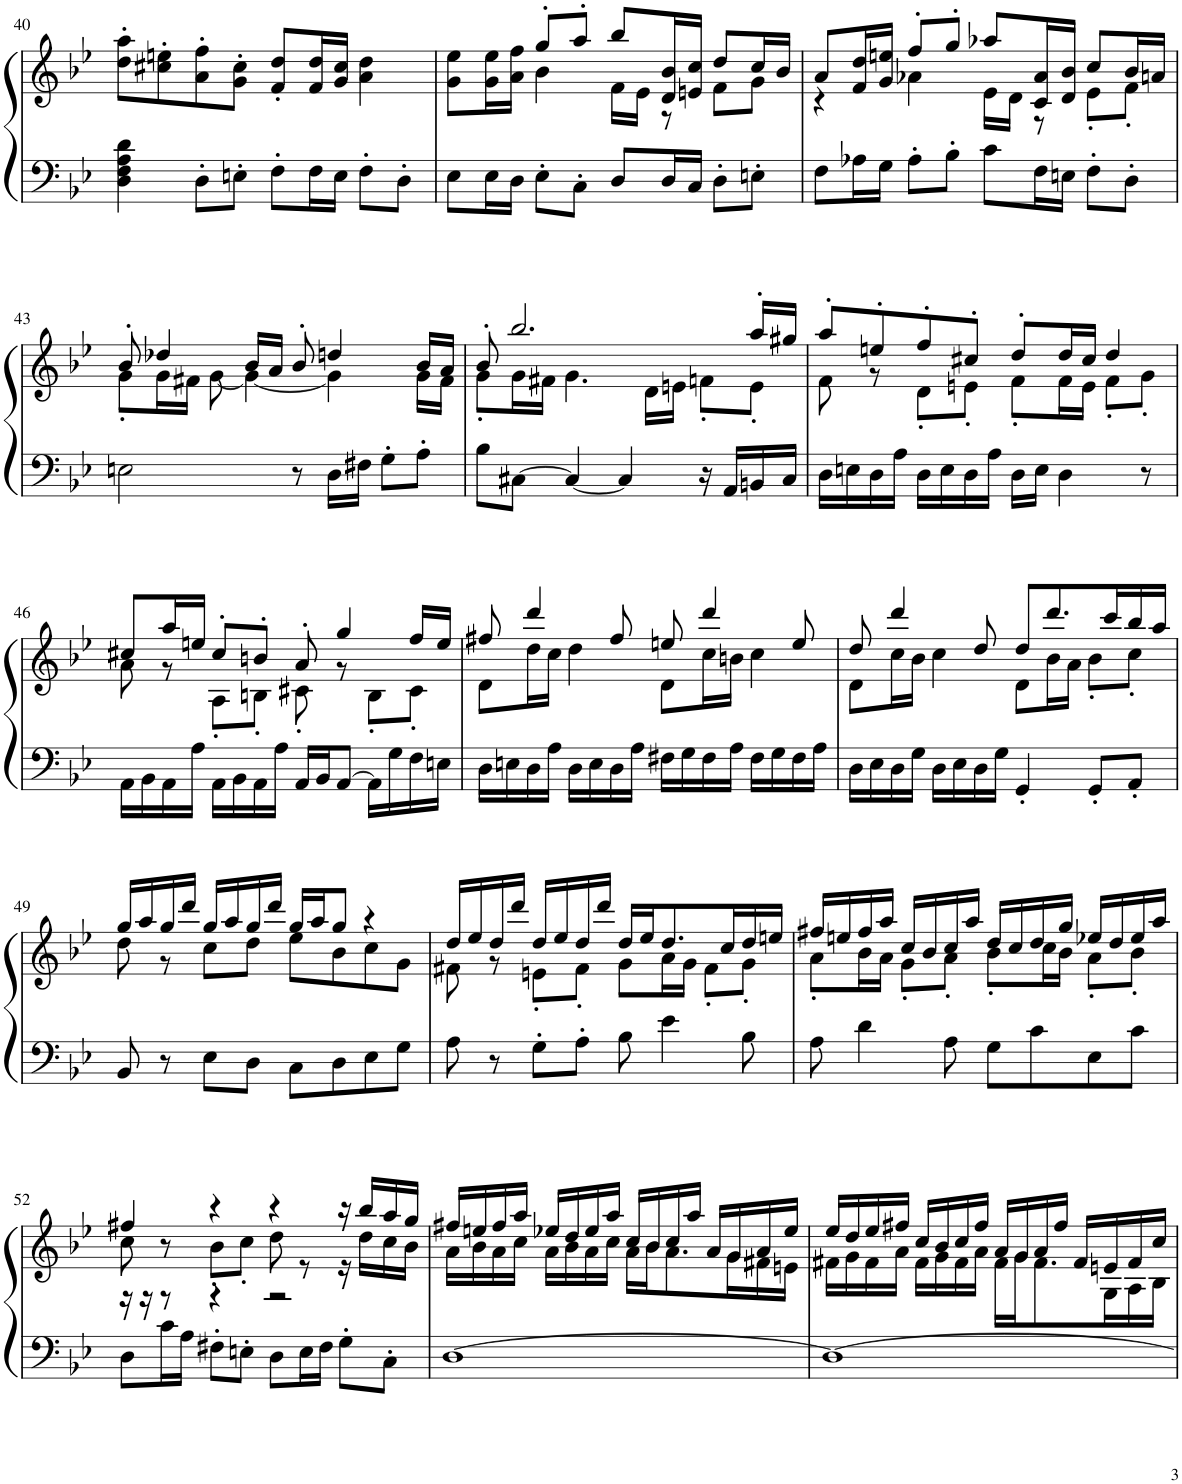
**kern	**kern
*part1	*part1
*staff2	*staff1
*I"Piano	*
*I'Pno.	*
!!LO:PB:g=z
*clefF4	*clefG2
*k[b-e-]	*k[b-e-]
*M4/4	*M4/4
=40	=40
4D\ 4F\ 4A\ 4d\	8dd\' 8aa\'L
.	8cc#X\' 8een\'
8D'\L	8a\' 8ff\'
8En'\J	8g\' 8cc#\'J
8F'\L	8f/' 8dd/'L
16F\L	16f/ 16dd/L
16E\JJ	16g/ 16cc#/JJ
8F'\L	4a\ 4dd\
8D'\J	.
=41	=41
*	*^
8E-\L	8g\ 8ee-\L	4ryy
16E-\L	16g\ 16ee-\L	.
16D\JJ	16a\ 16ff\JJ	.
8E-'\L	8gg'/L	4b-\
8C'\J	8aa'/J	.
8D/L	8bb-/L	16f\LL
.	.	16e-\JJ
16D/L	16d/ 16b-/L	8r
16C/JJ	16en/ 16cc/JJ	.
8D'\L	8dd/L	8f\L
8En'\J	16cc/L	8g\J
.	16b-/JJ	.
=42	=42	=42
8F\L	8a/L	4r
16A-X\L	16f/ 16dd/L	.
16G\JJ	16g/ 16een/JJ	.
8A-'\L	8ff'/L	4a-X\
8B-'\J	8gg'/J	.
8c\L	8aa-X/L	16e-\LL
.	.	16d\JJ
16F\L	16c/ 16a-/L	8r
16En\JJ	16d/ 16b-/JJ	.
8F'\L	8cc/L	8e-'\L
8D'\J	16b-/L	8f'\J
.	16an/JJ	.
!!LO:LB:g=z	!!
=43	=43	=43
2En\	8b-'/	8g'\L
.	4dd-X/	16g\L
.	.	16f#X\JJ
.	.	[8g\
.	16b-/LL	4g\_
.	16a/JJ	.
8r	8b-'/	.
16D\LL	4ddn/	4g\]
16F#X\JJ	.	.
8G'\L	.	.
8A'\J	16b-/LL	16g\LL
.	16a/JJ	16f#\JJ
=44	=44	=44
8B-\L	8b-'/	8g'\L
[8C#X\J	2.bb-/	16g\L
.	.	16f#X\JJ
4C#/_	.	4.g\
4C#/]	.	.
.	.	16d\LL
.	.	16en\JJ
16r	.	8fn'\L
16AA/LL	.	.
16BBn/	16aa'/LL	8e'\J
16C#/JJ	16gg#X/JJ	.
=45	=45	=45
16D\LL	8aa'/L	8f\
16En\	.	.
16D\	8een'/	8r
16A\JJ	.	.
16D\LL	8ff'/	8d'\L
16E\	.	.
16D\	8cc#X'/J	8en'\J
16A\JJ	.	.
16D\LL	8dd'/L	8f'\L
16E\JJ	.	.
4D\	16dd/L	16f\L
.	16cc#/JJ	16e\JJ
.	4dd/	8f'\L
8r	.	8g'\J
!!LO:LB:g=z	!!
=46	=46	=46
16AA\LL	8cc#X/L	8a\
16BB-\	.	.
16AA\	16aa/L	8r
16A\JJ	16een/JJ	.
16AA\LL	8cc#'/L	8A'\L
16BB-\	.	.
16AA\	8bn'/J	8Bn'\J
16A\JJ	.	.
16AA/LL	8a'/	8c#X'\
16BB-/J	.	.
[8AA/J	4gg/	8r
16AA\LL]	.	8B'\L
16G\	.	.
16F\	16ff/LL	8c#'\J
16En\JJ	16ee/JJ	.
=47	=47	=47
16D\LL	8ff#X/	8d\L
16En\	.	.
16D\	4ddd/	16dd\L
16A\JJ	.	16cc\JJ
16D\LL	.	4dd\
16E\	.	.
16D\	8ff#/	.
16A\JJ	.	.
16F#X\LL	8een/	8d\L
16G\	.	.
16F#\	4ddd/	16cc\L
16A\JJ	.	16bn\JJ
16F#\LL	.	4cc\
16G\	.	.
16F#\	8ee/	.
16A\JJ	.	.
=48	=48	=48
16D\LL	8dd/	8d\L
16E-\	.	.
16D\	4ddd/	16cc\L
16G\JJ	.	16b-\JJ
16D\LL	.	4cc\
16E-\	.	.
16D\	8dd/	.
16G\JJ	.	.
4GG'/	8dd/L	8d\L
.	8.ddd/	16b-\L
.	.	16a\JJ
8GG'/L	.	8b-'\L
.	16ccc/L	.
8AA'/J	16bb-/	8cc'\J
.	16aa/JJ	.
!!LO:LB:g=z	!!
=49	=49	=49
8BB-/	16gg/LL	8dd\
.	16aa/	.
8r	16gg/	8r
.	16ddd/JJ	.
8E-\L	16gg/LL	8cc\L
.	16aa/	.
8D\J	16gg/	8dd\J
.	16ddd/JJ	.
8C\L	16gg/LL	8ee-\L
.	16aa/J	.
8D\	8gg/J	8b-\
8E-\	4r	8cc\
8G\J	.	8g\J
=50	=50	=50
8A\	16dd/LL	8f#X\
.	16ee-/	.
8r	16dd/	8r
.	16ddd/JJ	.
8G'\L	16dd/LL	8en'\L
.	16ee-/	.
8A'\J	16dd/	8f#'\J
.	16ddd/JJ	.
8B-\	16dd/LL	8g\L
.	16ee-/J	.
4e-\	8.dd/	16a\L
.	.	16g\JJ
.	.	8f#'\L
.	16cc/L	.
8B-\	16dd/	8g'\J
.	16een/JJ	.
=51	=51	=51
8A\	16ff#X/LL	8a'\L
.	16een/	.
4d\	16ff#/	16b-\L
.	16aa/JJ	16a\JJ
.	16cc/LL	8g'\L
.	16b-/	.
8A\	16cc/	8a'\J
.	16aa/JJ	.
8G\L	16dd/LL	8b-'\L
.	16cc/	.
8c\	16dd/	16cc\L
.	16gg/JJ	16b-\JJ
8E-\	16ee-X/LL	8a'\L
.	16dd/	.
8c\J	16ee-/	8b-'\J
.	16aa/JJ	.
!!LO:LB:g=z
=52	=52	=52
*	*	*^
8D\L	4ff#X/	8cc\	16r
.	.	.	16r
16c\L	.	8r	8r
16A\JJ	.	.	.
8F#X'\L	4r	8b-'\L	4r
8En'\J	.	8cc'\J	.
8D\L	4r	8dd\	2r
16E\L	.	8r	.
16F#\JJ	.	.	.
8G'\L	16r	16r	.
.	16bb-/LL	16dd\LL	.
8C'\J	16aa/	16cc\	.
.	16gg/JJ	16b-\JJ	.
*	*	*v	*v
=53	=53	=53
[1D	16ff#X/LL	16a\LL
.	16een/	16b-\
.	16ff#/	16a\
.	16aa/JJ	16cc\JJ
.	16ee-X/LL	16a\LL
.	16dd/	16b-\
.	16ee-/	16a\
.	16aa/JJ	16cc\JJ
.	16cc/LL	16a\LL
.	16b-/	16b-\J
.	16cc/	8.a\
.	16aa/JJ	.
.	16a/LL	.
.	16g/	16g\L
.	16a/	16f#X\
.	16ee-/JJ	16en\JJ
=54	=54	=54
1D_	16ee-/LL	16f#X\LL
.	16dd/	16g\
.	16ee-/	16f#\
.	16ff#X/JJ	16a\JJ
.	16cc/LL	16f#\LL
.	16b-/	16g\
.	16cc/	16f#\
.	16ff#/JJ	16a\JJ
.	16a/LL	16f#\LL
.	16g/	16g\J
.	16a/	8.f#\
.	16ff#/JJ	.
.	16f#/LL	.
.	16en/	16G\L
.	16f#/	16A\
.	16cc/JJ	16B-\JJ
*	*v	*v
=	=
*-	*-
